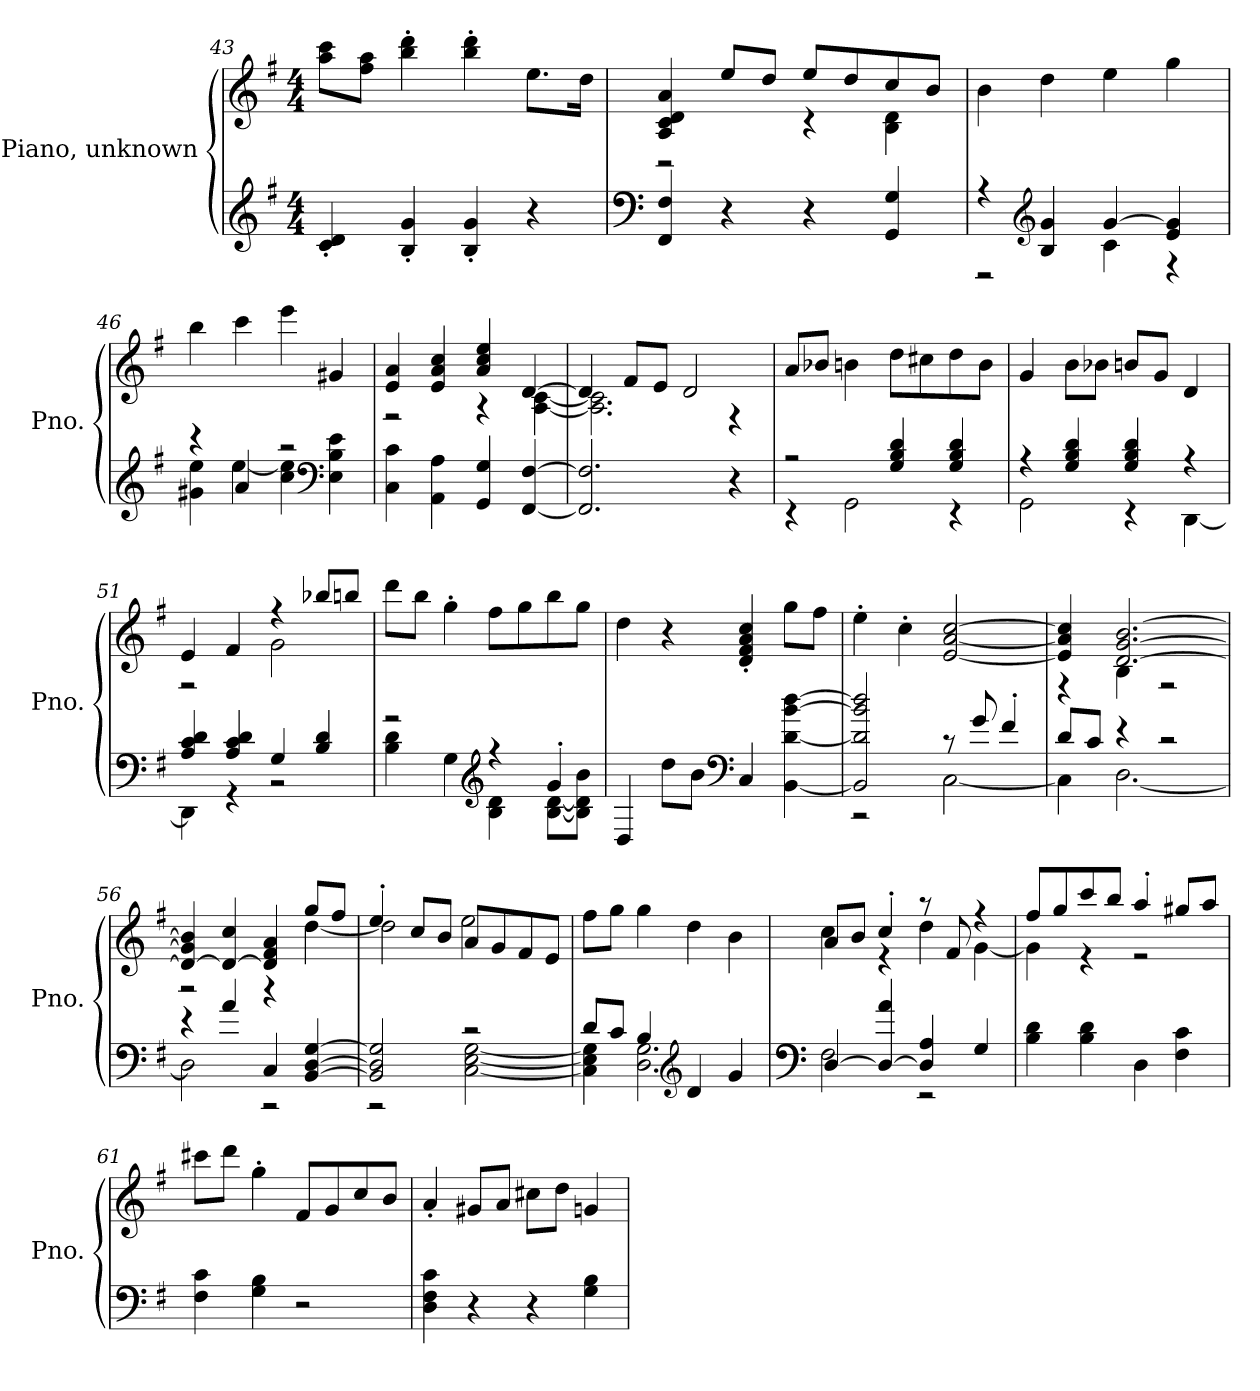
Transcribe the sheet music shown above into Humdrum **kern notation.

**kern	**kern
*part1	*part1
*staff2	*staff1
*I"Piano, unknown	*
*I'Pno.	*
*clefG2	*clefG2
*k[f#]	*k[f#]
*M4/4	*M4/4
=43	=43
4c/' 4d/'	8aa\ 8ccc\L
.	8ff#\ 8aa\J
4B/' 4g/'	4bb\' 4ddd\'
4B/' 4g/'	4bb\' 4ddd\'
4r	8.ee\L
.	16dd\Jk
=44	=44
*clefF4	*
*	*^
4FF#/ 4F#/	4A/ 4c/ 4d/ 4a/	2r
4r	8ee/L	.
.	8dd/J	.
4r	8ee/L	4r
.	8dd/	.
4GG/ 4G/	8cc/	4B\ 4d\
.	8b/J	.
*	*v	*v
!!LO:LB:g=z
=45	=45
*^	*
4r	2r	4b\
*clefG2	*	*
4B/ 4g/	.	4dd\
[4g/	4c\	4ee\
4e/ 4g/]	4r	4gg\
=46	=46	=46
4r	4g#X\ 4ee\	4bb\
4a/	[4ee\	4ccc\
2r	4cc\ 4ee\]	4eee\
*clefF4	*	*
.	4E\ 4B\ 4e\	4g#X/
*v	*v	*
=47	=47
*	*^
4C\ 4c\	4e/ 4a/	2r
4AA\ 4A\	4e/ 4a/ 4cc/	.
4GG/ 4G/	4a/ 4cc/ 4ee/	4r
[4FF#/ [4F#/	[4d/	[4A\ [4c\
=48	=48	=48
2.FF#/] 2.F#/]	4d/]	2.A\] 2.c\]
.	8f#/L	.
.	8e/J	.
.	2d/	.
4r	.	4r
*	*v	*v
=49	=49
*^	*
2r	4r	8a/L
.	.	8b-X/J
.	2GG\	4bn\
4G/ 4B/ 4d/	.	8dd\L
.	.	8cc#X\
4G/ 4B/ 4d/	4r	8dd\
.	.	8b\J
!!LO:LB:g=z
=50	=50	=50
4r	2GG\	4g/
4G/ 4B/ 4d/	.	8b\L
.	.	8b-X\J
4G/ 4B/ 4d/	4r	8bn/L
.	.	8g/J
4r	[4DD\	4d/
=51	=51	=51
*	*	*^
4A/ 4c/ 4d/	4DD\]	4e/	2r
4A/ 4c/ 4d/	4r	4f#/	.
4G/	2r	4r	2g\
4B/ 4d/	.	8bb-X/L	.
.	.	8bbn/J	.
*	*	*v	*v
=52	=52	=52
2r	4B\ 4d\	8ddd\L
.	.	8bb\J
.	4G\	4gg'\
*clefG2	*	*
4r	4B\ 4d\	8ff#\L
.	.	8gg\
4g'/	[8B\ [8d\L	8bb\
.	8B\] 8d\] 8b\J	8gg\J
*v	*v	*
=53	=53
4D/	4dd\
8dd\L	4r
8b\J	.
*clefF4	*
4C/	4d/' 4f#/' 4a/' 4cc/'
[4BB\ [4d\ [4b\ [4dd\	8gg\L
.	8ff#\J
=54	=54
*^	*
2BB/] 2d/] 2b/] 2dd/]	2r	4ee'\
.	.	4cc'\
8r	[2C\	[2e/ [2a/ [2cc/
8g/	.	.
4f#'/	.	.
!!LO:LB:g=z
=55	=55	=55
*	*	*^
8d/L	4C\]	4e/] 4a/] 4cc/]	4r
8c/J	.	.	.
4r	[2.D\	[2.d/ [2.g/ [2.b/	4B\
2r	.	.	2r
=56	=56	=56	=56
4r	2D\]	4d/_ 4g/] 4b/]	2r
4a/	.	4d/_ 4cc/	.
4C/	2r	4d/] 4f#/ 4a/	4r
[4BB/ [4D/ [4G/	.	8gg/L	[4dd\
.	.	8ff#/J	.
=57	=57	=57	=57
2BB/] 2D/] 2G/]	2r	4ee'/	2dd\]
.	.	8cc/L	.
.	.	8b/J	.
2r	[2C\ [2E\ [2G\	8a/L	2ee\
.	.	8g/	.
.	.	8f#/	.
.	.	8e/J	.
*	*	*v	*v
=58	=58	=58
8d/L	4C\] 4E\] 4G\]	8ff#\L
8c/J	.	8gg\J
4B/	2.D\ 2.G\	4gg\
*clefG2	*	*
4d/	.	4dd\
4g/	.	4b\
=59	=59	=59
*clefF4	*	*
*	*	*^
[4D/	2F#\	8a/L	4cc\
.	.	8b/J	.
4D/_ 4a/	.	4cc'/	4r
4D/] 4A/	2r	8r	4dd\
.	.	8f#/	.
4G/	.	4r	[4g\
*v	*v	*	*
!!LO:PB:g=z	!!
=60	=60	=60
4B\ 4d\	8ff#/L	4g\]
.	8gg/	.
4B\ 4d\	8ccc/	4r
.	8bb/J	.
4D\	4aa'/	2r
4F#\ 4c\	8gg#X/L	.
.	8aa/J	.
*	*v	*v
=61	=61
4F#\ 4c\	8ccc#X\L
.	8ddd\J
4G\ 4B\	4gg'\
2r	8f#/L
.	8g/
.	8cc/
.	8b/J
=62	=62
4D\ 4F#\ 4c\	4a'/
4r	8g#X/L
.	8a/J
4r	8cc#X\L
.	8dd\J
4G\ 4B\	4gn/
=	=
*-	*-
